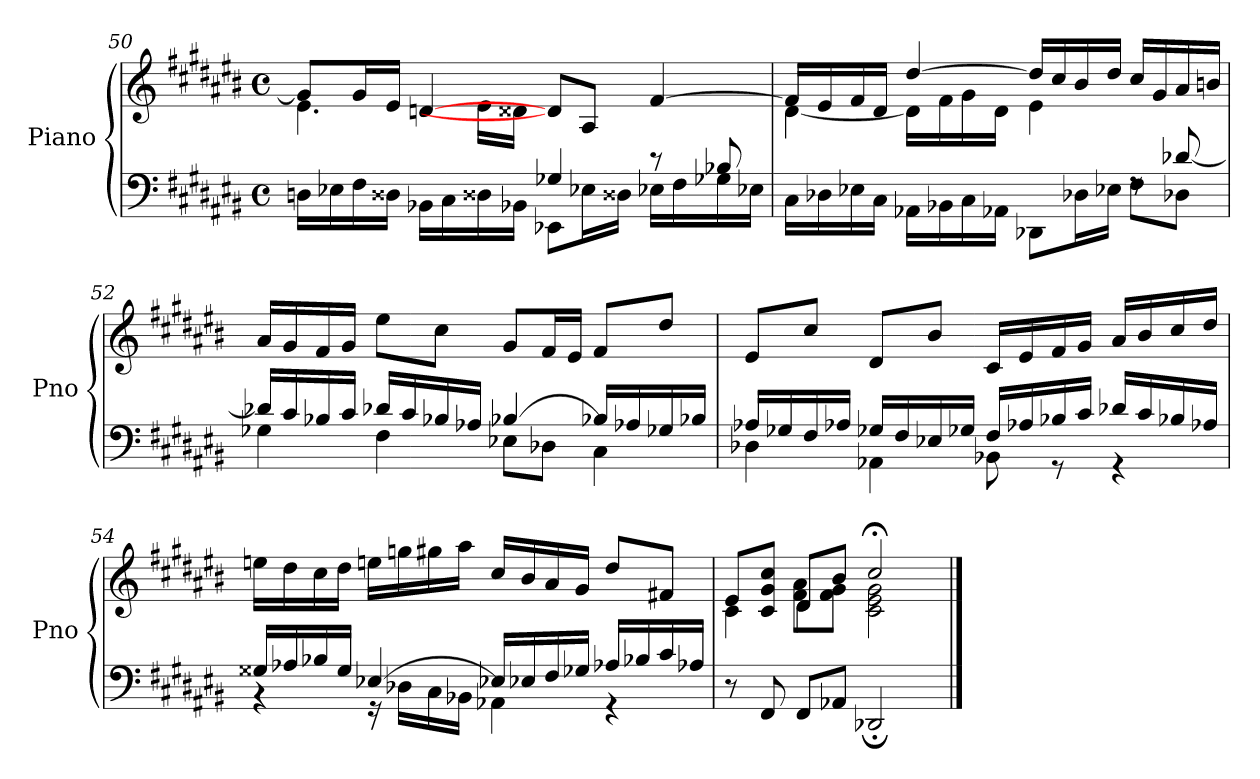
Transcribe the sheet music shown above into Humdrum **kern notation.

**kern	**kern
*part1	*part1
*staff2	*staff1
*I"Piano	*
*I'Pno	*
*clefF4	*clefG2
*k[f#c#g#d#a#e#b#]	*k[f#c#g#d#a#e#b#]
*M4/4	*M4/4
*met(c)	*met(c)
=50	=50
*^	*^
2ryy	16Dni\LL	8g#/L]	4.e#\
.	16E-Xi\	.	.
.	16F#i\	16g#/L	.
.	16D##i\JJ	16e#/JJ	.
.	16BB-Xi\LL	[4dni/	.
.	16C#i\	.	.
.	16D##Xi\	.	16e#\LL
.	16BB-Xi\JJ	.	16d##Xi\JJ
4G-Xi/	8EE-Xi\L	8d##i/L]	4ryy
.	16E-Xi\L	8A#/J	.
.	16D##Xi\JJ	.	.
8ryy	16E-Xi\LL	[4f#/	8rBB
.	16F#i\	.	.
8B-Xi/	16G-Xi\	.	8ryy
.	16E-Xi\JJ	.	.
=51	=51	=51	=51
*	*^	*	*^
2.ryy	16C#i\LL	2.ryy	16f#/LL]	[4d#\	2.ryy
.	16D-Xi\	.	16e#/	.	.
.	16E-Xi\	.	16f#/	.	.
.	16C#i\JJ	.	16d#/JJ	.	.
.	16AA-Xi\LL	.	[4dd#/	16d#\LL]	.
.	16BB-Xi\	.	.	16f#\	.
.	16C#i\	.	.	16g#\	.
.	16AA-Xi\JJ	.	.	16d#\JJ	.
.	8DD-Xi\L	.	16dd#/LL]	4e#\	.
.	.	.	16cc#/	.	.
.	16D-Xi\L	.	16b#/	.	.
.	16E-Xi\JJ	.	16dd#/JJ	.	.
4ryy	8rF	8F#i\L	16cc#/LL	4ryy	4ryy
.	.	.	16g#/	.	.
.	[8d-Xi/	8D-Xi\J	16a#/	.	.
.	.	.	16bn/JJ	.	.
*	*v	*v	*	*	*
*	*	*v	*v	*v
!!LO:LB:g=z
=52	=52	=52
16d-Xi/LL]	4G-Xi\	16a#/LL
16c#i/	.	16g#/
16B-Xi/	.	16f#/
16c#i/JJ	.	16g#/JJ
16d-Xi/LL	4F#i\	8ee#\L
16c#i/	.	.
16B-Xi/	.	8cc#\J
16A-Xi/JJ	.	.
[4B-Xi/	8E-Xi\L	8g#/L
.	8D-Xi\J	16f#/L
.	.	16e#/JJ
16B-Xi/LL]	4C#i\	8f#/L
16A-Xi/	.	.
16G-Xi/	.	8dd#/J
16B-Xi/JJ	.	.
=53	=53	=53
16A-Xi/LL	4D-Xi\	8e#/L
16G-Xi/	.	.
16F#i/	.	8cc#/J
16A-Xi/JJ	.	.
16G-Xi/LL	4AA-Xi\	8d#/L
16F#i/	.	.
16E-Xi/	.	8b#/J
16G-Xi/JJ	.	.
16F#i/LL	8BB-Xi\	16c#/LL
16A-Xi/	.	16e#/
16B-Xi/	8r	16f#/
16c#i/JJ	.	16g#/JJ
16d-Xi/LL	4r	16a#/LL
16c#i/	.	16b#/
16B-Xi/	.	16cc#/
16A-Xi/JJ	.	16dd#/JJ
!!LO:LB:g=z
=54	=54	=54
16G##Xi/LL	4r	16een\LL
16A-Xi/	.	16dd#\
16B-Xi/	.	16cc#\
16G##i/JJ	.	16dd#\JJ
[4E-Xi/	16r	16een\LL
.	16D-Xi\LL	16ggni\
.	16C#i\	16gg#\
.	16BB-Xi\JJ	16aa#\JJ
16E-Xi/LL]	4AA-Xi\	16cc#/LL
16E-Xi/	.	16b#/
16F#i/	.	16a#/
16G-Xi/JJ	.	16g#/JJ
16A-Xi/LL	4r	8dd#/L
16B-Xi/	.	.
16c#i/	.	8f#X/J
16A-Xi/JJ	.	.
=55	=55	=55
*	*	*^
*	*	*	*^
4ryy	8r	8e#/L	4c#\	4ryy
.	8FF#i/	8c#/ 8g#/ 8cc#/J	.	.
4ryy	8FF#/L	8d#/L	8f#\ 8a#\L	4d#\
.	8AA-Xi/J	8b#/J	8f#\ 8g#\J	.
2ryy	2DD-X;i/	2cc#;</	2c#\ 2e#\ 2g#\	2ryy
*v	*v	*	*	*
*	*v	*v	*v
==	==
*-	*-
